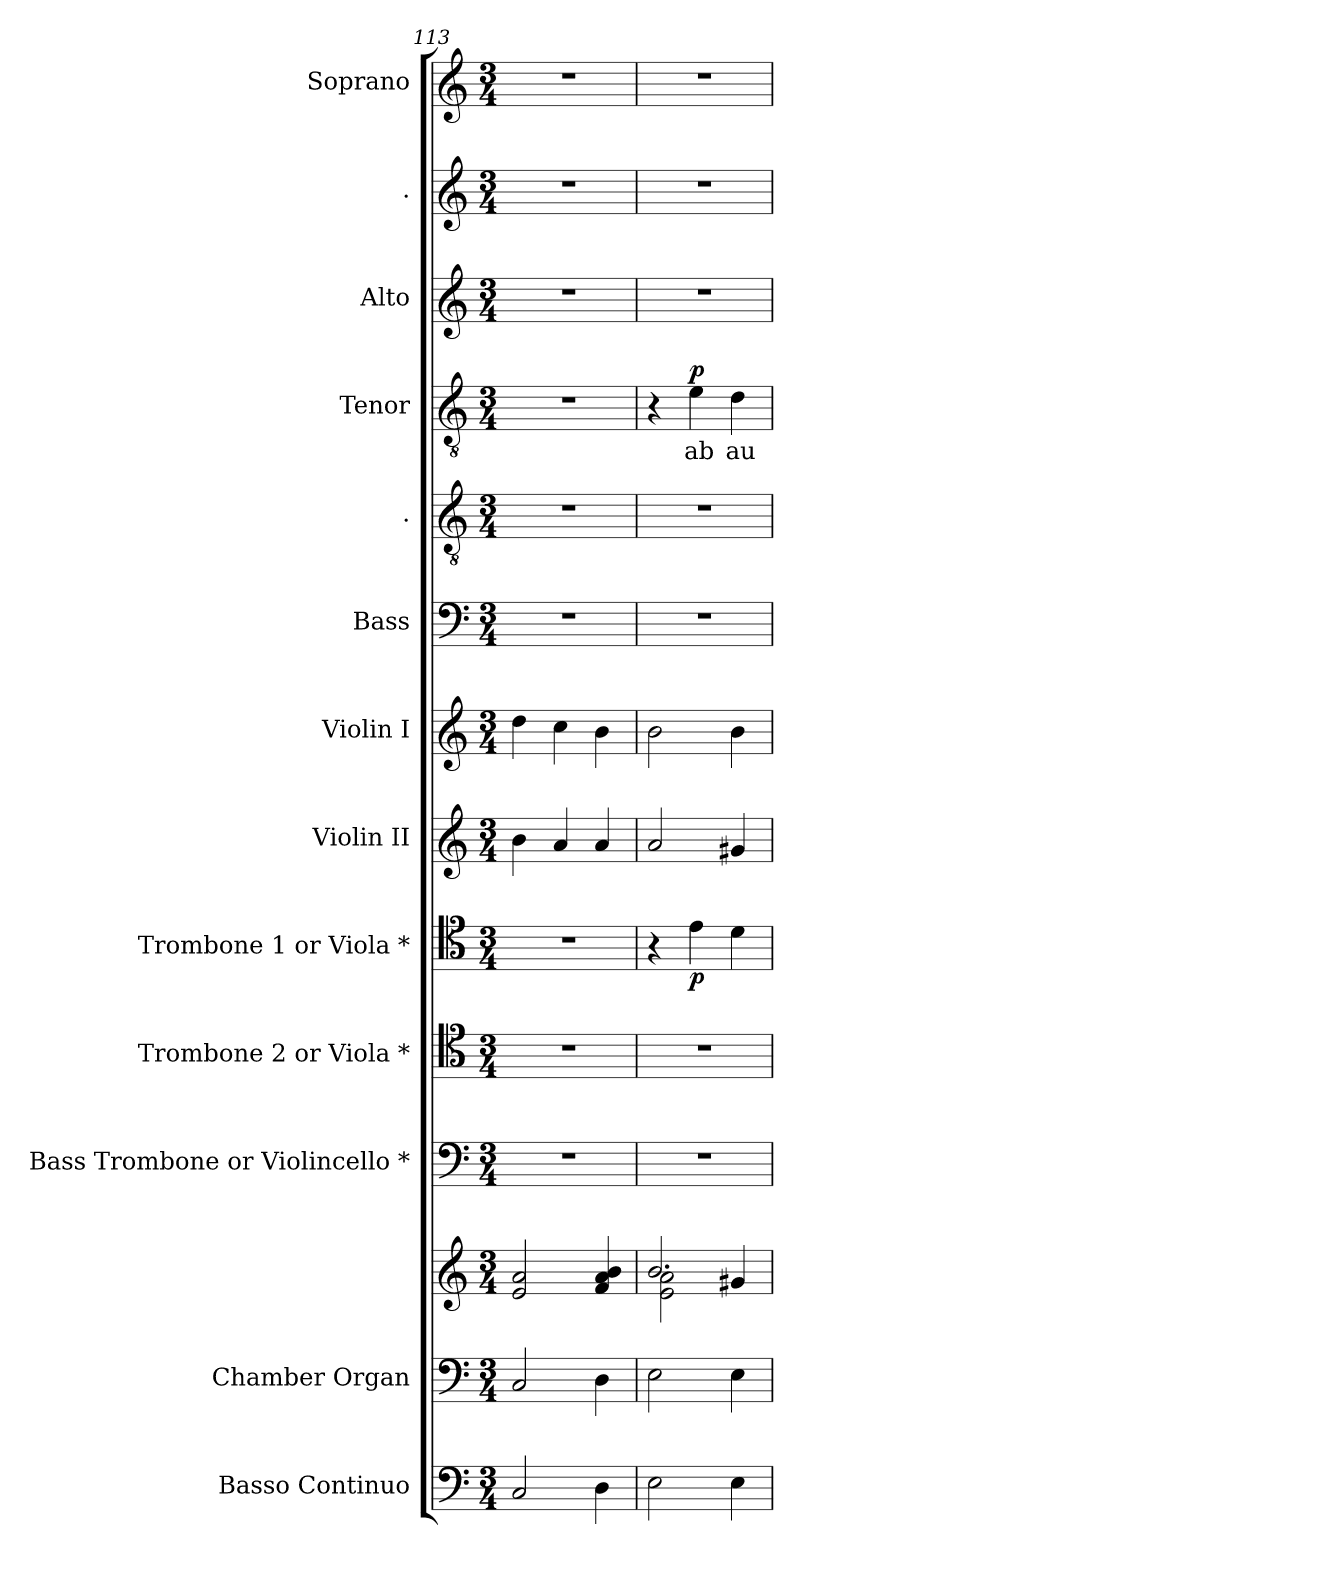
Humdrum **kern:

**kern	**kern	**kern	**kern	**kern	**kern	**dynam	**kern	**kern	**kern	**kern	**kern	**text	**dynam	**kern	**kern	**kern
*part13	*part12	*part12	*part11	*part10	*part9	*part9	*part8	*part7	*part6	*part5	*part4	*part4	*part4	*part3	*part2	*part1
*staff14	*staff13	*staff12	*staff11	*staff10	*staff9	*staff9	*staff8	*staff7	*staff6	*staff5	*staff4	*staff4	*staff4	*staff3	*staff2	*staff1
*I"Basso  Continuo	*I"Chamber  Organ	*	*I"Bass Trombone or Violincello *	*I"Trombone 2 or Viola *	*I"Trombone 1 or Viola *	*	*I"Violin II	*I"Violin I	*I"Bass	*I".	*I"Tenor	*	*	*I"Alto	*I".	*I"Soprano
*I'B Cont	*I'Org.	*	*I'B. Tbn.	*I'Tbn 2	*I'Tbn 1	*	*I'Vln. II	*I'Vln. I	*I'B.	*	*I'T,	*	*	*I'A.	*	*I'S.
*clefF4	*clefF4	*clefG2	*clefF4	*clefC4	*clefC4	*	*clefG2	*clefG2	*clefF4	*clefGv2	*clefGv2	*	*	*clefG2	*clefG2	*clefG2
*ITrd7c12	*	*	*	*	*	*	*	*	*	*ITrd7c12	*ITrd7c12	*	*	*	*	*
*k[]	*k[]	*k[]	*k[]	*k[]	*k[]	*	*k[]	*k[]	*k[]	*k[]	*k[]	*	*	*k[]	*k[]	*k[]
*C:	*C:	*C:	*C:	*C:	*C:	*	*C:	*C:	*C:	*C:	*C:	*	*	*C:	*C:	*C:
*M3/4	*M3/4	*M3/4	*M3/4	*M3/4	*M3/4	*	*M3/4	*M3/4	*M3/4	*M3/4	*M3/4	*	*	*M3/4	*M3/4	*M3/4
=113	=113	=113	=113	=113	=113	=113	=113	=113	=113	=113	=113	=113	=113	=113	=113	=113
!	!	!	!LO:N:vis=1	!LO:N:vis=1	!LO:N:vis=1	!	!	!	!LO:N:vis=1	!LO:N:vis=1	!LO:N:vis=1	!	!	!LO:N:vis=1	!LO:N:vis=1	!LO:N:vis=1
2CCi/	2Ci/	2ei/ 2ai	2.r	2.r	2.r	.	4bi\	4ddi\	2.r	2.r	2.r	.	.	2.r	2.r	2.r
.	.	.	.	.	.	.	4ai/	4cci\	.	.	.	.	.	.	.	.
4DDi\	4Di\	4fi/ 4ai 4bi	.	.	.	.	4ai/	4bi\	.	.	.	.	.	.	.	.
=114	=114	=114	=114	=114	=114	=114	=114	=114	=114	=114	=114	=114	=114	=114	=114	=114
*	*	*^	*	*	*	*	*	*	*	*	*	*	*	*	*	*
!	!	!	!	!LO:N:vis=1	!LO:N:vis=1	!	!	!	!	!LO:N:vis=1	!LO:N:vis=1	!	!	!	!LO:N:vis=1	!LO:N:vis=1	!LO:N:vis=1
2EEi\	2Ei\	2.bi/	2ei\ 2ai	2.r	2.r	4r	.	2ai/	2bi\	2.r	2.r	4r	.	.	2.r	2.r	2.r
!	!	!	!	!	!	!	!	!	!	!	!	!	!LO:LY:b:color=#000000	!	!	!	!
.	.	.	.	.	.	4ei\	p	.	.	.	.	4Ei\	ab	p	.	.	.
!	!	!	!	!	!	!	!	!	!	!	!	!	!LO:LY:b:color=#000000	!	!	!	!
4EEi\	4Ei\	.	4g#Xi/	.	.	4di\	.	4g#Xi/	4bi\	.	.	4Di\	au-	.	.	.	.
*	*	*v	*v	*	*	*	*	*	*	*	*	*	*	*	*	*	*
=	=	=	=	=	=	=	=	=	=	=	=	=	=	=	=	=
*-	*-	*-	*-	*-	*-	*-	*-	*-	*-	*-	*-	*-	*-	*-	*-	*-
